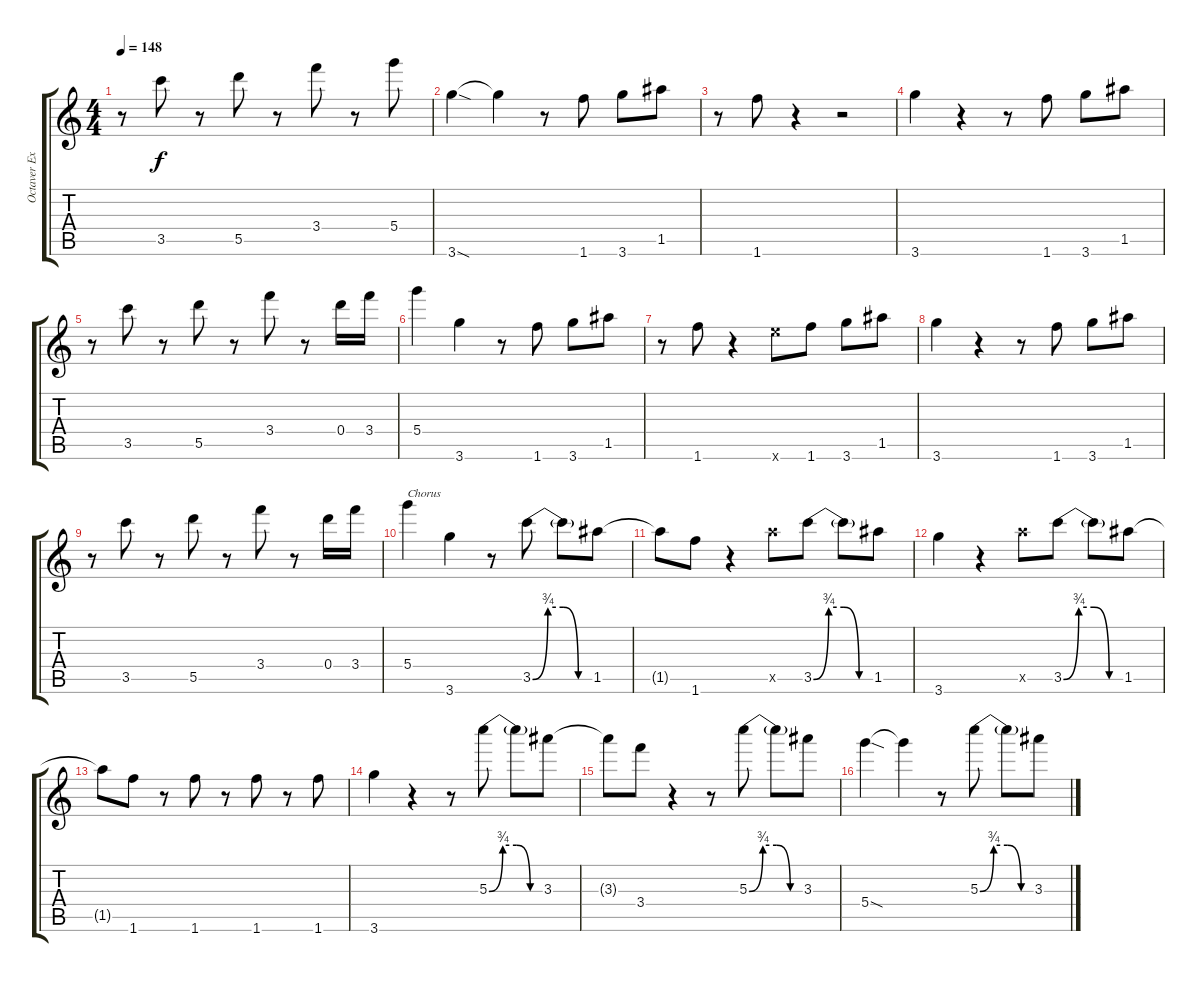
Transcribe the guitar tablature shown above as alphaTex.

\track ("Octaver Extra high" "Octaver Ex") {instrument distortionguitar}
\staff {score tabs}
\tuning (E6 B5 G5 D5 A4 E4) {hide}
\ts (4 4)
\tempo 148
\clef g2
\ks c
r.8{dy f} 3.5.8 r.8 5.5.8 r.8 3.4.8 r.8 5.4.8 |
3.6{sod}.4 3.6{t}.4 r.8 1.6.8 3.6.8 1.5.8 |
r.8 1.6.8 r.4 r.2 |
3.6.4 r.4 r.8 1.6.8 3.6.8 1.5.8 |
r.8 3.5.8 r.8 5.5.8 r.8 3.4.8 r.8 0.4.16 3.4.16 |
5.4.4 3.6.4 r.8 1.6.8 3.6.8 1.5.8 |
r.8 1.6.8 r.4 0.6{x}.8 1.6.8 3.6.8 1.5.8 |
3.6.4 r.4 r.8 1.6.8 3.6.8 1.5.8 |
r.8 3.5.8 r.8 5.5.8 r.8 3.4.8 r.8 0.4.16 3.4.16 |
5.4.4{txt "Chorus"} 3.6.4 r.8 3.5{be (custom 0 0 15 3 30 3 45 0 60 0)}.8 3.5{t}.8 1.5.8 |
1.5{t}.8 1.6.8 r.4 0.5{x}.8 3.5{be (custom 0 0 15 3 30 3 45 0 60 0)}.8 3.5{t}.8 1.5.8 |
3.6.4 r.4 0.5{x}.8 3.5{be (custom 0 0 15 3 30 3 45 0 60 0)}.8 3.5{t}.8 1.5.8 |
1.5{t}.8 1.6.8 r.8 1.6.8 r.8 1.6.8 r.8 1.6.8 |
3.6.4 r.4 r.8 5.3{be (custom 0 0 15 3 30 3 45 0 60 0)}.8 5.3{t}.8 3.3.8 |
3.3{t}.8 3.4.8 r.4 r.8 5.3{be (custom 0 0 15 3 30 3 45 0 60 0)}.8 5.3{t}.8 3.3.8 |
5.4{sod}.4 5.4{t}.4 r.8 5.3{be (custom 0 0 15 3 30 3 45 0 60 0)}.8 5.3{t}.8 3.3.8
